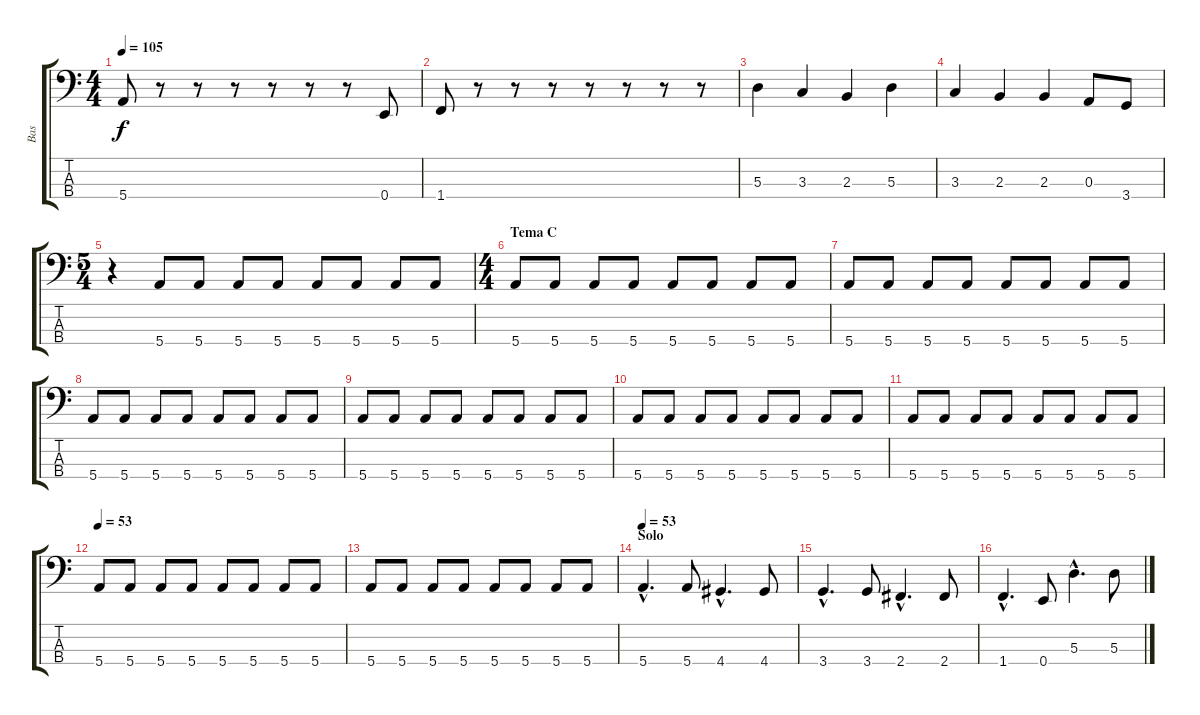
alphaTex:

\track ("Bas" "Bas") {instrument electricbassfinger}
\staff {score tabs}
\tuning (G2 D2 A1 E1) {hide}
\ts (4 4)
\tempo 105
\clef f4
\ks c
5.4.8{dy f} r.8 r.8 r.8 r.8 r.8 r.8 0.4.8 |
1.4.8 r.8 r.8 r.8 r.8 r.8 r.8 r.8 |
5.3.4 3.3.4 2.3.4 5.3.4 |
3.3.4 2.3.4 2.3.4 0.3.8 3.4.8 |
\ts (5 4)
r.4 5.4.8 5.4.8 5.4.8 5.4.8 5.4.8 5.4.8 5.4.8 5.4.8 |
\ts (4 4)
\section ("" "Tema C")
5.4.8 5.4.8 5.4.8 5.4.8 5.4.8 5.4.8 5.4.8 5.4.8 |
5.4.8 5.4.8 5.4.8 5.4.8 5.4.8 5.4.8 5.4.8 5.4.8 |
5.4.8 5.4.8 5.4.8 5.4.8 5.4.8 5.4.8 5.4.8 5.4.8 |
5.4.8 5.4.8 5.4.8 5.4.8 5.4.8 5.4.8 5.4.8 5.4.8 |
5.4.8 5.4.8 5.4.8 5.4.8 5.4.8 5.4.8 5.4.8 5.4.8 |
5.4.8 5.4.8 5.4.8 5.4.8 5.4.8 5.4.8 5.4.8 5.4.8 |
\tempo 53
5.4.8 5.4.8 5.4.8 5.4.8 5.4.8 5.4.8 5.4.8 5.4.8 |
5.4.8 5.4.8 5.4.8 5.4.8 5.4.8 5.4.8 5.4.8 5.4.8 |
\section ("" "Solo")
\tempo 53
5.4{hac}.4{d} 5.4.8 4.4{hac}.4{d} 4.4.8 |
3.4{hac}.4{d} 3.4.8 2.4{hac}.4{d} 2.4.8 |
1.4{hac}.4{d} 0.4.8 5.3{hac}.4{d} 5.3.8
